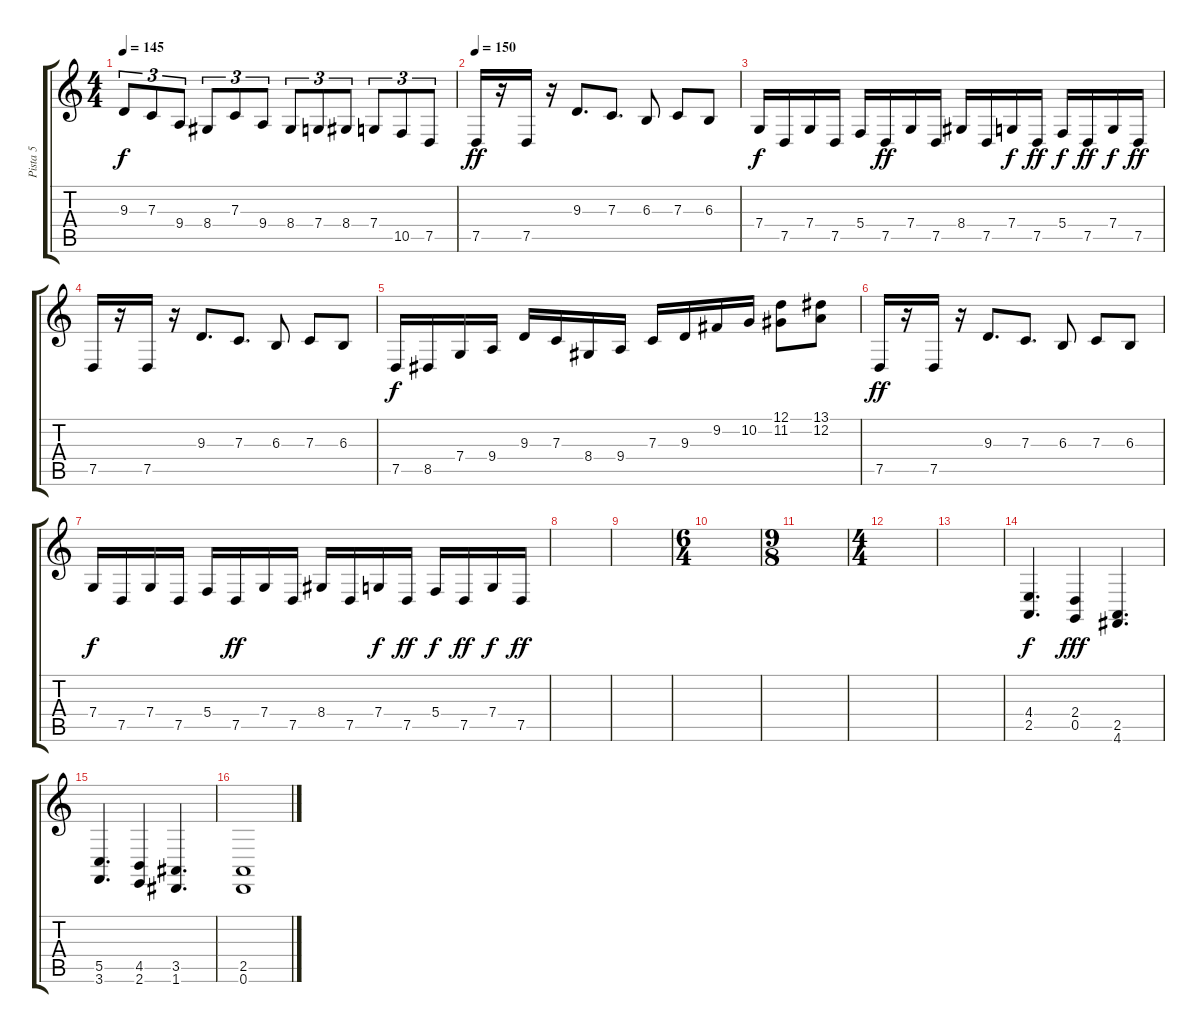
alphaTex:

\track ("Pista 5" "Pista 5") {instrument harpsichord}
\staff {score tabs}
\tuning (D4 A3 F3 C3 G2 D2) {hide}
\ts (4 4)
\tempo 145
\clef g2
\ks c
9.3.8{tu (3 2) dy f volume 16 instrument harpsichord} 7.3.8{tu (3 2)} 9.4.8{tu (3 2)} 8.4.8{tu (3 2)} 7.3.8{tu (3 2)} 9.4.8{tu (3 2)} 8.4.8{tu (3 2)} 7.4.8{tu (3 2)} 8.4.8{tu (3 2)} 7.4.8{tu (3 2)} 10.5.8{tu (3 2)} 7.5.8{tu (3 2)} |
\tempo 150
7.5.16{dy ff volume 10} r.16 7.5.16 r.16 9.3.8{d} 7.3.8{d} 6.3.8 7.3.8 6.3.8 |
7.4.16{dy f} 7.5.16 7.4.16 7.5.16 5.4.16 7.5.16{dy ff} 7.4.16 7.5.16 8.4.16 7.5.16 7.4.16{dy f} 7.5.16{dy ff} 5.4.16{dy f} 7.5.16{dy ff} 7.4.16{dy f} 7.5.16{dy ff} |
7.5.16 r.16 7.5.16 r.16 9.3.8{d} 7.3.8{d} 6.3.8 7.3.8 6.3.8 |
7.5.16{dy f} 8.5.16 7.4.16 9.4.16 9.3.16 7.3.16 8.4.16 9.4.16 7.3.16 9.3.16 9.2.16 10.2.16 (12.1 11.2).8 (13.1 12.2).8 |
7.5.16{dy ff} r.16 7.5.16 r.16 9.3.8{d} 7.3.8{d} 6.3.8 7.3.8 6.3.8 |
7.4.16{dy f} 7.5.16 7.4.16 7.5.16 5.4.16 7.5.16{dy ff} 7.4.16 7.5.16 8.4.16 7.5.16 7.4.16{dy f} 7.5.16{dy ff} 5.4.16{dy f} 7.5.16{dy ff} 7.4.16{dy f} 7.5.16{dy ff} |
|
|
\ts (6 4)
|
\ts (9 8)
|
\ts (4 4)
|
|
(4.4 2.5).4{d dy f volume 12 instrument distortionguitar} (2.4 0.5).4{dy fff} (2.5 4.6).4{d} |
(5.5 3.6).4{d} (4.5 2.6).4 (3.5 1.6).4{d} |
(2.5 0.6).1
